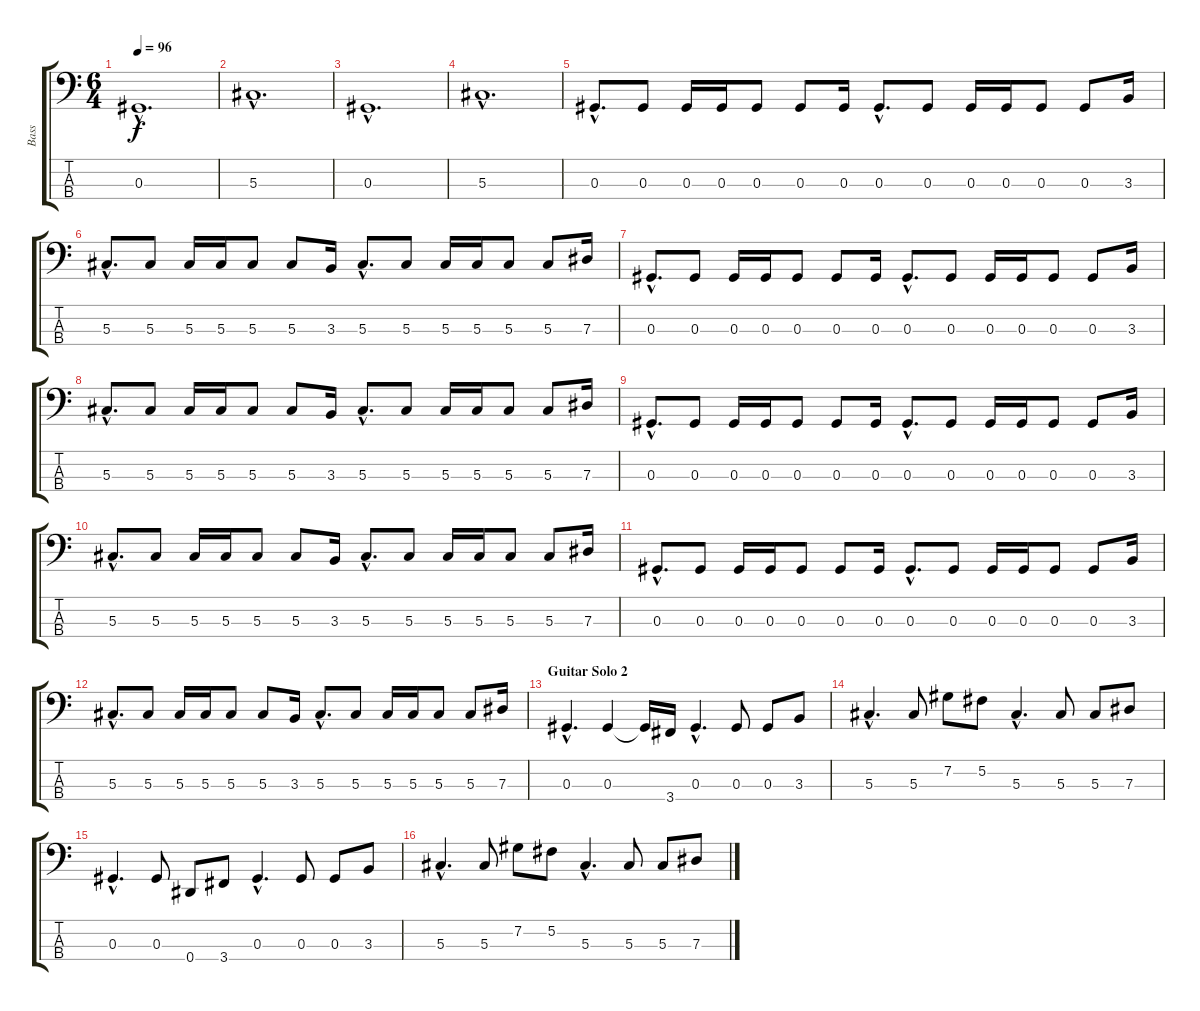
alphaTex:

\track ("Bass" "Bass") {instrument electricbassfinger}
\staff {score tabs}
\tuning (Gb2 Db2 Ab1 Eb1) {hide}
\ts (6 4)
\section ("" "")
\tempo 96
\clef f4
\ks c
0.3{hac}.1{d dy f} |
5.3{hac}.1{d} |
0.3{hac}.1{d} |
5.3{hac}.1{d} |
\section ("" "")
0.3{hac}.8{d} 0.3.8 0.3.16 0.3.16 0.3.8 0.3.8 0.3.16 0.3{hac}.8{d} 0.3.8 0.3.16 0.3.16 0.3.8 0.3.8 3.3.16 |
5.3{hac}.8{d} 5.3.8 5.3.16 5.3.16 5.3.8 5.3.8 3.3.16 5.3{hac}.8{d} 5.3.8 5.3.16 5.3.16 5.3.8 5.3.8 7.3.16 |
0.3{hac}.8{d} 0.3.8 0.3.16 0.3.16 0.3.8 0.3.8 0.3.16 0.3{hac}.8{d} 0.3.8 0.3.16 0.3.16 0.3.8 0.3.8 3.3.16 |
5.3{hac}.8{d} 5.3.8 5.3.16 5.3.16 5.3.8 5.3.8 3.3.16 5.3{hac}.8{d} 5.3.8 5.3.16 5.3.16 5.3.8 5.3.8 7.3.16 |
0.3{hac}.8{d} 0.3.8 0.3.16 0.3.16 0.3.8 0.3.8 0.3.16 0.3{hac}.8{d} 0.3.8 0.3.16 0.3.16 0.3.8 0.3.8 3.3.16 |
5.3{hac}.8{d} 5.3.8 5.3.16 5.3.16 5.3.8 5.3.8 3.3.16 5.3{hac}.8{d} 5.3.8 5.3.16 5.3.16 5.3.8 5.3.8 7.3.16 |
0.3{hac}.8{d} 0.3.8 0.3.16 0.3.16 0.3.8 0.3.8 0.3.16 0.3{hac}.8{d} 0.3.8 0.3.16 0.3.16 0.3.8 0.3.8 3.3.16 |
5.3{hac}.8{d} 5.3.8 5.3.16 5.3.16 5.3.8 5.3.8 3.3.16 5.3{hac}.8{d} 5.3.8 5.3.16 5.3.16 5.3.8 5.3.8 7.3.16 |
\section ("" "Guitar Solo 2")
0.3{hac}.4{d} 0.3.4 0.3{t}.16 3.4.16 0.3{hac}.4{d} 0.3.8 0.3.8 3.3.8 |
5.3{hac}.4{d} 5.3.8 7.2.8 5.2.8 5.3{hac}.4{d} 5.3.8 5.3.8 7.3.8 |
0.3{hac}.4{d} 0.3.8 0.4.8 3.4.8 0.3{hac}.4{d} 0.3.8 0.3.8 3.3.8 |
5.3{hac}.4{d} 5.3.8 7.2.8 5.2.8 5.3{hac}.4{d} 5.3.8 5.3.8 7.3.8
